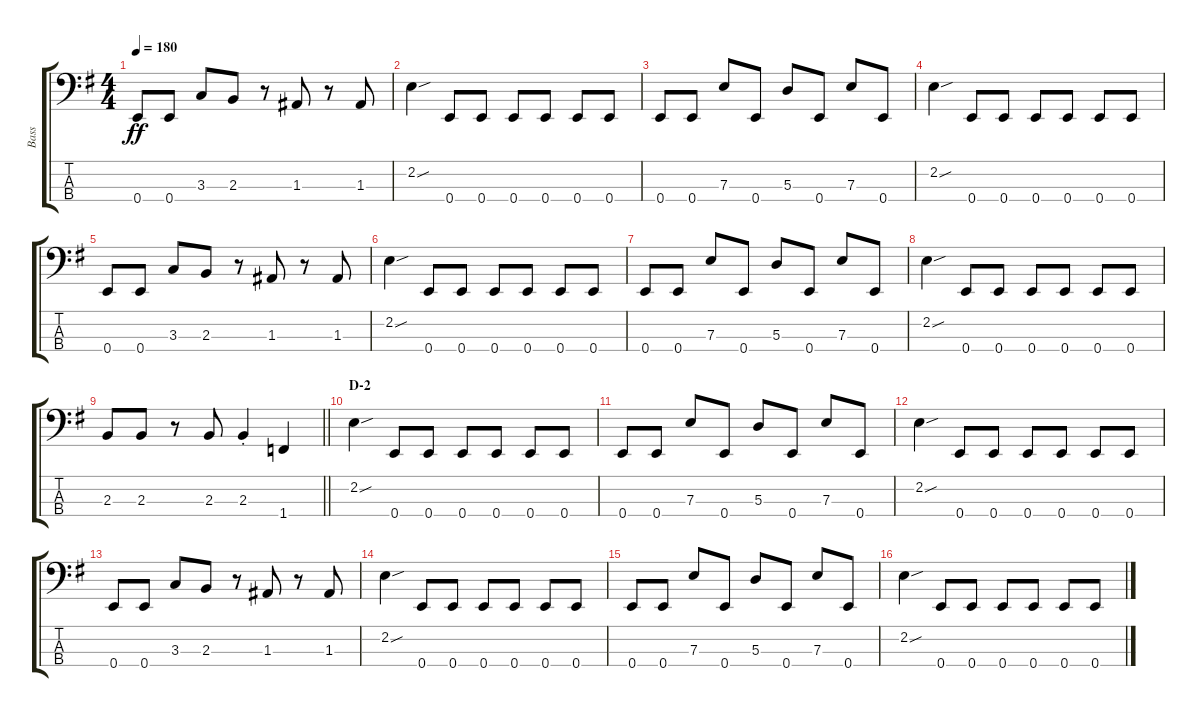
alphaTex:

\track ("Bass" "Bass") {instrument electricbasspick}
\staff {score tabs}
\tuning (G2 D2 A1 E1) {hide}
\ts (4 4)
\tempo 180
\clef f4
\ks g
0.4.8{dy ff} 0.4.8 3.3.8 2.3.8 r.8 1.3.8 r.8 1.3.8 |
2.2{sou}.4 0.4.8 0.4.8 0.4.8 0.4.8 0.4.8 0.4.8 |
0.4.8 0.4.8 7.3.8 0.4.8 5.3.8 0.4.8 7.3.8 0.4.8 |
2.2{sou}.4 0.4.8 0.4.8 0.4.8 0.4.8 0.4.8 0.4.8 |
0.4.8 0.4.8 3.3.8 2.3.8 r.8 1.3.8 r.8 1.3.8 |
2.2{sou}.4 0.4.8 0.4.8 0.4.8 0.4.8 0.4.8 0.4.8 |
0.4.8 0.4.8 7.3.8 0.4.8 5.3.8 0.4.8 7.3.8 0.4.8 |
2.2{sou}.4 0.4.8 0.4.8 0.4.8 0.4.8 0.4.8 0.4.8 |
\barLineRight lightlight
2.3.8 2.3.8 r.8 2.3.8 2.3{st}.4 1.4.4 |
\section ("" "D-2")
2.2{sou}.4 0.4.8 0.4.8 0.4.8 0.4.8 0.4.8 0.4.8 |
0.4.8 0.4.8 7.3.8 0.4.8 5.3.8 0.4.8 7.3.8 0.4.8 |
2.2{sou}.4 0.4.8 0.4.8 0.4.8 0.4.8 0.4.8 0.4.8 |
0.4.8 0.4.8 3.3.8 2.3.8 r.8 1.3.8 r.8 1.3.8 |
2.2{sou}.4 0.4.8 0.4.8 0.4.8 0.4.8 0.4.8 0.4.8 |
0.4.8 0.4.8 7.3.8 0.4.8 5.3.8 0.4.8 7.3.8 0.4.8 |
2.2{sou}.4 0.4.8 0.4.8 0.4.8 0.4.8 0.4.8 0.4.8
